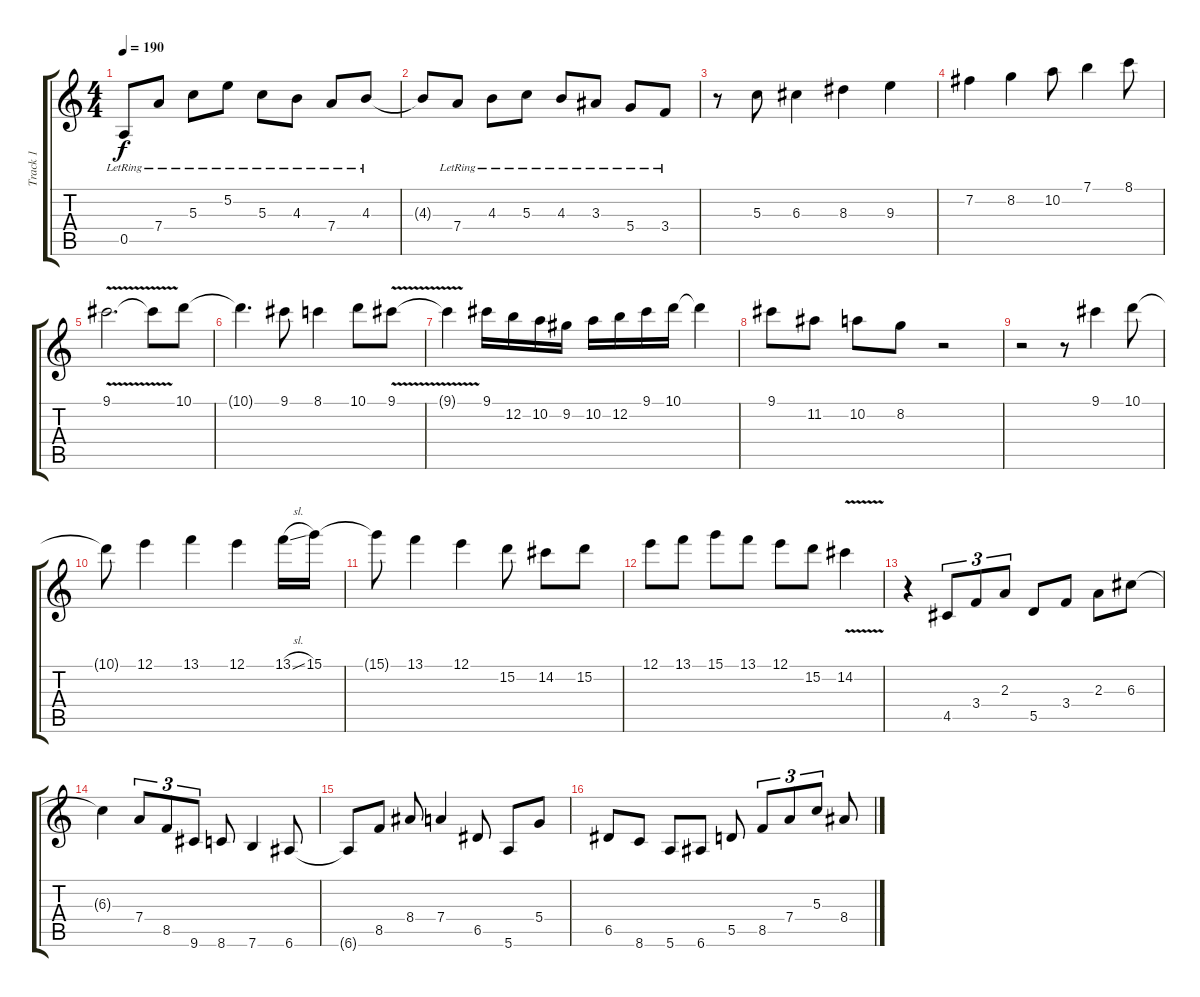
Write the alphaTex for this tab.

\track ("Track 1" "Track 1") {instrument acousticguitarsteel}
\staff {score tabs}
\tuning (E4 B3 G3 D3 A2 E2) {hide}
\ts (4 4)
\tempo 190
\clef g2
\ks c
0.5{lr}.8{dy f} 7.4{lr}.8 5.3{lr}.8 5.2{lr}.8 5.3{lr}.8 4.3{lr}.8 7.4{lr}.8 4.3{lr}.8 |
4.3{t}.8 7.4{lr}.8 4.3{lr}.8 5.3{lr}.8 4.3{lr}.8 3.3{lr}.8 5.4{lr}.8 3.4{lr}.8 |
r.8 5.3.8 6.3.4 8.3.4 9.3.4 |
7.2.4 8.2.4 10.2.8 7.1.4 8.1.8 |
9.1{v}.2{d} 9.1{t}.8 10.1.8 |
10.1{t}.4{d} 9.1.8 8.1.4 10.1.8 9.1{v}.8 |
9.1{t}.4 9.1.16 12.2.16 10.2.16 9.2.16 10.2.16 12.2.16 9.1.16 10.1.16 10.1{t}.4 |
9.1.8 11.2.8 10.2.8 8.2.8 r.2 |
r.2 r.8 9.1.4 10.1.8 |
10.1{t}.8 12.1.4 13.1.4 12.1.4 13.1{sl}.16 15.1.16 |
15.1{t}.8 13.1.4 12.1.4 15.2.8 14.2.8 15.2.8 |
12.1.8 13.1.8 15.1.8 13.1.8 12.1.8 15.2.8 14.2{v}.4 |
r.4 4.5.8{tu (3 2)} 3.4.8{tu (3 2)} 2.3.8{tu (3 2)} 5.5.8 3.4.8 2.3.8 6.3.8 |
6.3{t}.4 7.4.8{tu (3 2)} 8.5.8{tu (3 2)} 9.6.8{tu (3 2)} 8.6.8 7.6.4 6.6.8 |
6.6{t}.8 8.5.8 8.4.8 7.4.4 6.5.8 5.6.8 5.4.8 |
6.5.8 8.6.8 5.6.8 6.6.8 5.5.8 8.5.8{tu (3 2)} 7.4.8{tu (3 2)} 5.3.8{tu (3 2)} 8.4.8
